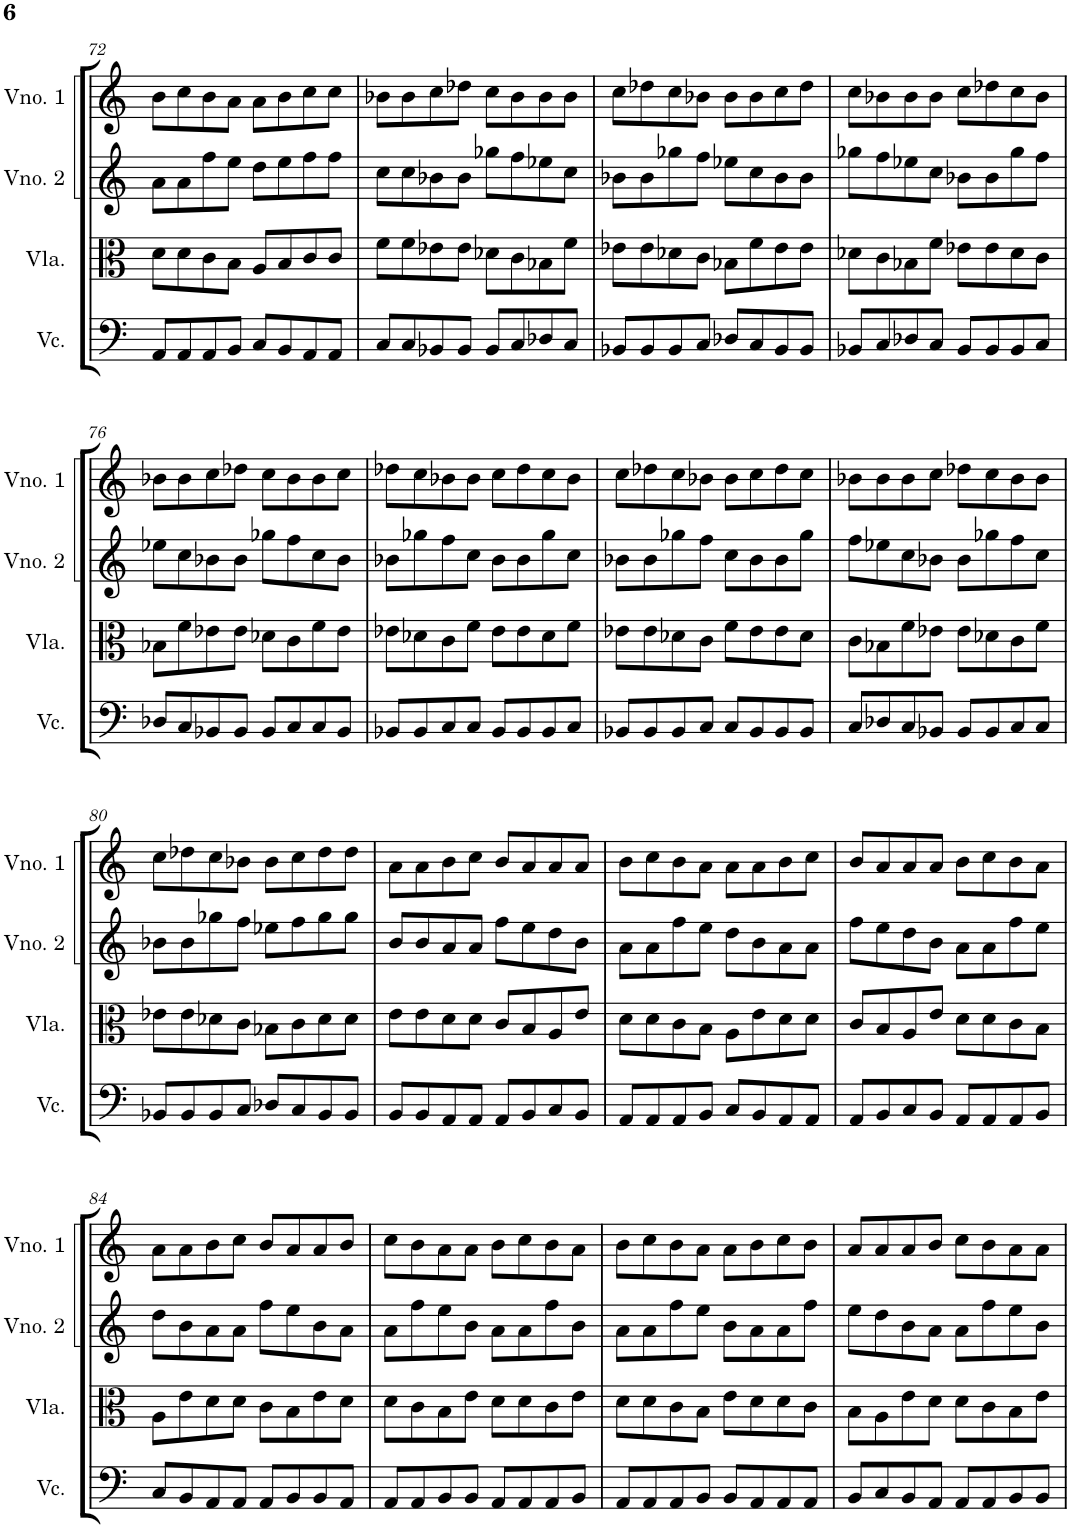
**kern	**kern	**kern	**kern
*part4	*part3	*part2	*part1
*staff4	*staff3	*staff2	*staff1
*I"Violoncelo	*I"Viola	*I"Violino 2	*I"Violino 1
*I'Vc.	*I'Vla.	*I'Vno. 2	*I'Vno. 1
!!LO:PB:g=z
*clefF4	*clefC3	*clefG2	*clefG2
*k[]	*k[]	*k[]	*k[]
*M4/4	*M4/4	*M4/4	*M4/4
=72	=72	=72	=72
8AA/L	8d\L	8a\L	8b\L
8AA/	8d\	8a\	8cc\
8AA/	8c\	8ff\	8b\
8BB/J	8B\J	8ee\J	8a\J
8C/L	8A/L	8dd\L	8a\L
8BB/	8B/	8ee\	8b\
8AA/	8c/	8ff\	8cc\
8AA/J	8c/J	8ff\J	8cc\J
=73	=73	=73	=73
8C/L	8f\L	8cc\L	8b-X\L
8C/	8f\	8cc\	8b-\
8BB-X/	8e-X\	8b-X\	8cc\
8BB-/J	8e-\J	8b-\J	8dd-X\J
8BB-/L	8d-X\L	8gg-X\L	8cc\L
8C/	8c\	8ff\	8b-\
8D-X/	8B-X\	8ee-X\	8b-\
8C/J	8f\J	8cc\J	8b-\J
=74	=74	=74	=74
8BB-X/L	8e-X\L	8b-X\L	8cc\L
8BB-/	8e-\	8b-\	8dd-X\
8BB-/	8d-X\	8gg-X\	8cc\
8C/J	8c\J	8ff\J	8b-X\J
8D-X/L	8B-X\L	8ee-X\L	8b-\L
8C/	8f\	8cc\	8b-\
8BB-/	8e-\	8b-\	8cc\
8BB-/J	8e-\J	8b-\J	8dd-\J
=75	=75	=75	=75
8BB-X/L	8d-X\L	8gg-X\L	8cc\L
8C/	8c\	8ff\	8b-X\
8D-X/	8B-X\	8ee-X\	8b-\
8C/J	8f\J	8cc\J	8b-\J
8BB-/L	8e-X\L	8b-X\L	8cc\L
8BB-/	8e-\	8b-\	8dd-X\
8BB-/	8d-\	8gg-\	8cc\
8C/J	8c\J	8ff\J	8b-\J
!!LO:LB:g=z
=76	=76	=76	=76
8D-X/L	8B-X\L	8ee-X\L	8b-X\L
8C/	8f\	8cc\	8b-\
8BB-X/	8e-X\	8b-X\	8cc\
8BB-/J	8e-\J	8b-\J	8dd-X\J
8BB-/L	8d-X\L	8gg-X\L	8cc\L
8C/	8c\	8ff\	8b-\
8C/	8f\	8cc\	8b-\
8BB-/J	8e-\J	8b-\J	8cc\J
=77	=77	=77	=77
8BB-X/L	8e-X\L	8b-X\L	8dd-X\L
8BB-/	8d-X\	8gg-X\	8cc\
8C/	8c\	8ff\	8b-X\
8C/J	8f\J	8cc\J	8b-\J
8BB-/L	8e-\L	8b-\L	8cc\L
8BB-/	8e-\	8b-\	8dd-\
8BB-/	8d-\	8gg-\	8cc\
8C/J	8f\J	8cc\J	8b-\J
=78	=78	=78	=78
8BB-X/L	8e-X\L	8b-X\L	8cc\L
8BB-/	8e-\	8b-\	8dd-X\
8BB-/	8d-X\	8gg-X\	8cc\
8C/J	8c\J	8ff\J	8b-X\J
8C/L	8f\L	8cc\L	8b-\L
8BB-/	8e-\	8b-\	8cc\
8BB-/	8e-\	8b-\	8dd-\
8BB-/J	8d-\J	8gg-\J	8cc\J
=79	=79	=79	=79
8C/L	8c\L	8ff\L	8b-X\L
8D-X/	8B-X\	8ee-X\	8b-\
8C/	8f\	8cc\	8b-\
8BB-X/J	8e-X\J	8b-X\J	8cc\J
8BB-/L	8e-\L	8b-\L	8dd-X\L
8BB-/	8d-X\	8gg-X\	8cc\
8C/	8c\	8ff\	8b-\
8C/J	8f\J	8cc\J	8b-\J
!!LO:LB:g=z
=80	=80	=80	=80
8BB-X/L	8e-X\L	8b-X\L	8cc\L
8BB-/	8e-\	8b-\	8dd-X\
8BB-/	8d-X\	8gg-X\	8cc\
8C/J	8c\J	8ff\J	8b-X\J
8D-X/L	8B-X\L	8ee-X\L	8b-\L
8C/	8c\	8ff\	8cc\
8BB-/	8d-\	8gg-\	8dd-\
8BB-/J	8d-\J	8gg-\J	8dd-\J
=81	=81	=81	=81
8BB/L	8e\L	8b/L	8a\L
8BB/	8e\	8b/	8a\
8AA/	8d\	8a/	8b\
8AA/J	8d\J	8a/J	8cc\J
8AA/L	8c/L	8ff\L	8b/L
8BB/	8B/	8ee\	8a/
8C/	8A/	8dd\	8a/
8BB/J	8e/J	8b\J	8a/J
=82	=82	=82	=82
8AA/L	8d\L	8a\L	8b\L
8AA/	8d\	8a\	8cc\
8AA/	8c\	8ff\	8b\
8BB/J	8B\J	8ee\J	8a\J
8C/L	8A\L	8dd\L	8a\L
8BB/	8e\	8b\	8a\
8AA/	8d\	8a\	8b\
8AA/J	8d\J	8a\J	8cc\J
=83	=83	=83	=83
8AA/L	8c/L	8ff\L	8b/L
8BB/	8B/	8ee\	8a/
8C/	8A/	8dd\	8a/
8BB/J	8e/J	8b\J	8a/J
8AA/L	8d\L	8a\L	8b\L
8AA/	8d\	8a\	8cc\
8AA/	8c\	8ff\	8b\
8BB/J	8B\J	8ee\J	8a\J
!!LO:LB:g=z
=84	=84	=84	=84
8C/L	8A\L	8dd\L	8a\L
8BB/	8e\	8b\	8a\
8AA/	8d\	8a\	8b\
8AA/J	8d\J	8a\J	8cc\J
8AA/L	8c\L	8ff\L	8b/L
8BB/	8B\	8ee\	8a/
8BB/	8e\	8b\	8a/
8AA/J	8d\J	8a\J	8b/J
=85	=85	=85	=85
8AA/L	8d\L	8a\L	8cc\L
8AA/	8c\	8ff\	8b\
8BB/	8B\	8ee\	8a\
8BB/J	8e\J	8b\J	8a\J
8AA/L	8d\L	8a\L	8b\L
8AA/	8d\	8a\	8cc\
8AA/	8c\	8ff\	8b\
8BB/J	8e\J	8b\J	8a\J
=86	=86	=86	=86
8AA/L	8d\L	8a\L	8b\L
8AA/	8d\	8a\	8cc\
8AA/	8c\	8ff\	8b\
8BB/J	8B\J	8ee\J	8a\J
8BB/L	8e\L	8b\L	8a\L
8AA/	8d\	8a\	8b\
8AA/	8d\	8a\	8cc\
8AA/J	8c\J	8ff\J	8b\J
=87	=87	=87	=87
8BB/L	8B\L	8ee\L	8a/L
8C/	8A\	8dd\	8a/
8BB/	8e\	8b\	8a/
8AA/J	8d\J	8a\J	8b/J
8AA/L	8d\L	8a\L	8cc\L
8AA/	8c\	8ff\	8b\
8BB/	8B\	8ee\	8a\
8BB/J	8e\J	8b\J	8a\J
=	=	=	=
*-	*-	*-	*-
